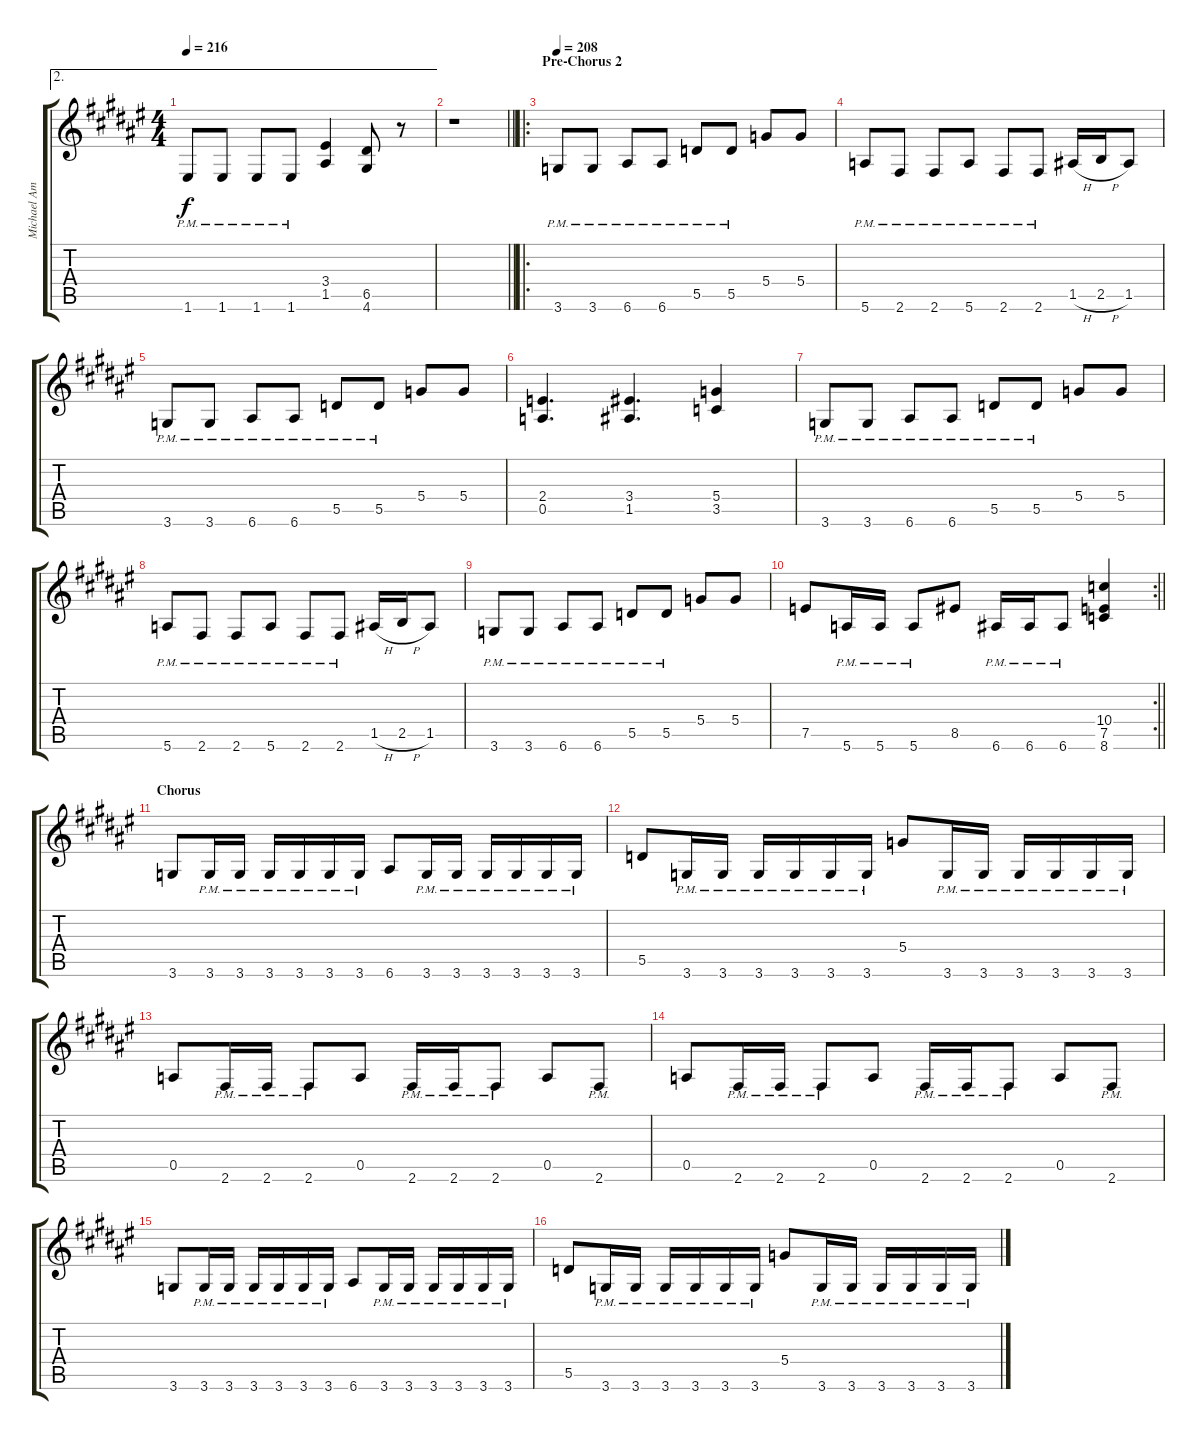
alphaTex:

\track ("Michael Ammot" "Michael Am") {instrument distortionguitar}
\staff {score tabs}
\tuning (E4 B3 G3 D3 A2 E2) {hide}
\ae 2
\ts (4 4)
\tempo 216
\clef g2
\ks f#
1.6{pm}.8{dy f} 1.6{pm}.8 1.6{pm}.8 1.6{pm}.8 (3.4 1.5).4 (6.5 4.6).8 r.8 |
\barLineRight lightlight
r.1 |
\ro
\section ("" "Pre-Chorus 2")
\tempo 208
3.6{pm}.8 3.6{pm}.8 6.6{pm}.8 6.6{pm}.8 5.5{pm}.8 5.5{pm}.8 5.4.8 5.4.8 |
5.6{pm}.8 2.6{pm}.8 2.6{pm}.8 5.6{pm}.8 2.6{pm}.8 2.6{pm}.8 1.5{h}.16 2.5{h}.16 1.5.8 |
3.6{pm}.8 3.6{pm}.8 6.6{pm}.8 6.6{pm}.8 5.5{pm}.8 5.5{pm}.8 5.4.8 5.4.8 |
(2.4 0.5).4{d} (3.4 1.5).4{d} (5.4 3.5).4 |
3.6{pm}.8 3.6{pm}.8 6.6{pm}.8 6.6{pm}.8 5.5{pm}.8 5.5{pm}.8 5.4.8 5.4.8 |
5.6{pm}.8 2.6{pm}.8 2.6{pm}.8 5.6{pm}.8 2.6{pm}.8 2.6{pm}.8 1.5{h}.16 2.5{h}.16 1.5.8 |
3.6{pm}.8 3.6{pm}.8 6.6{pm}.8 6.6{pm}.8 5.5{pm}.8 5.5{pm}.8 5.4.8 5.4.8 |
\rc 2
\barLineRight lightlight
7.5.8 5.6{pm}.16 5.6{pm}.16 5.6{pm}.8 8.5.8 6.6{pm}.16 6.6{pm}.16 6.6{pm}.8 (10.4 7.5 8.6).4 |
\section ("" "Chorus")
3.6.8 3.6{pm}.16 3.6{pm}.16 3.6{pm}.16 3.6{pm}.16 3.6{pm}.16 3.6{pm}.16 6.6.8 3.6{pm}.16 3.6{pm}.16 3.6{pm}.16 3.6{pm}.16 3.6{pm}.16 3.6{pm}.16 |
5.5.8 3.6{pm}.16 3.6{pm}.16 3.6{pm}.16 3.6{pm}.16 3.6{pm}.16 3.6{pm}.16 5.4.8 3.6{pm}.16 3.6{pm}.16 3.6{pm}.16 3.6{pm}.16 3.6{pm}.16 3.6{pm}.16 |
0.5.8 2.6{pm}.16 2.6{pm}.16 2.6{pm}.8 0.5.8 2.6{pm}.16 2.6{pm}.16 2.6{pm}.8 0.5.8 2.6{pm}.8 |
0.5.8 2.6{pm}.16 2.6{pm}.16 2.6{pm}.8 0.5.8 2.6{pm}.16 2.6{pm}.16 2.6{pm}.8 0.5.8 2.6{pm}.8 |
3.6.8 3.6{pm}.16 3.6{pm}.16 3.6{pm}.16 3.6{pm}.16 3.6{pm}.16 3.6{pm}.16 6.6.8 3.6{pm}.16 3.6{pm}.16 3.6{pm}.16 3.6{pm}.16 3.6{pm}.16 3.6{pm}.16 |
5.5.8 3.6{pm}.16 3.6{pm}.16 3.6{pm}.16 3.6{pm}.16 3.6{pm}.16 3.6{pm}.16 5.4.8 3.6{pm}.16 3.6{pm}.16 3.6{pm}.16 3.6{pm}.16 3.6{pm}.16 3.6{pm}.16
